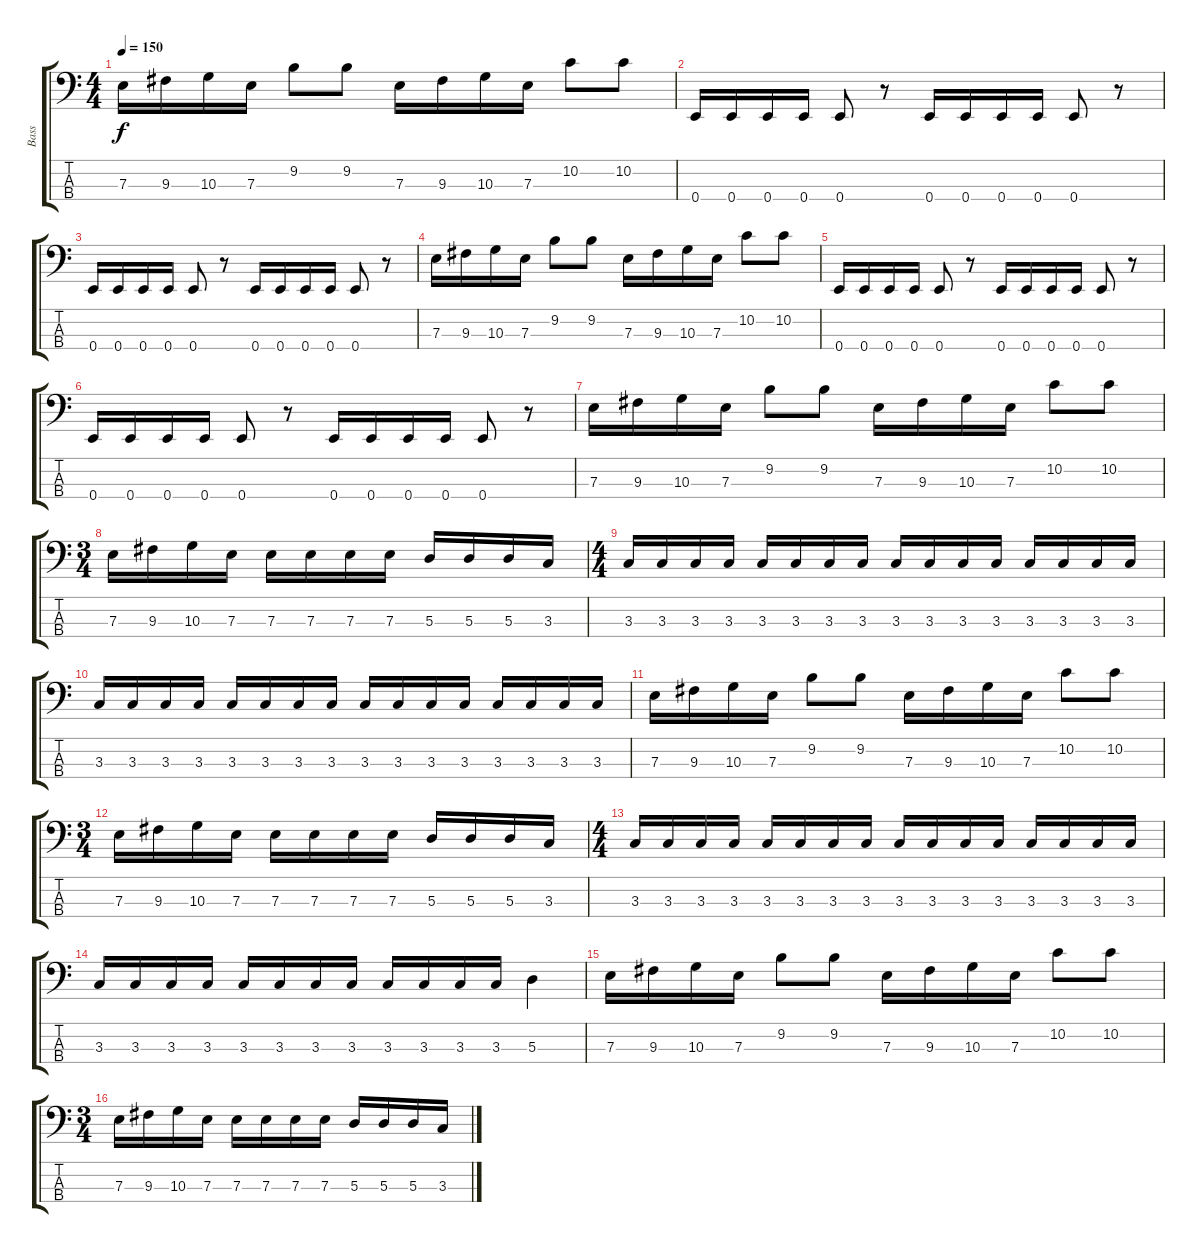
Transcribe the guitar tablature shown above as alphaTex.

\track ("Bass" "Bass") {instrument electricbasspick}
\staff {score tabs}
\tuning (G2 D2 A1 E1) {hide}
\ts (4 4)
\tempo 150
\clef f4
\ks c
7.3.16{dy f} 9.3.16 10.3.16 7.3.16 9.2.8 9.2.8 7.3.16 9.3.16 10.3.16 7.3.16 10.2.8 10.2.8 |
0.4.16 0.4.16 0.4.16 0.4.16 0.4.8 r.8 0.4.16 0.4.16 0.4.16 0.4.16 0.4.8 r.8 |
0.4.16 0.4.16 0.4.16 0.4.16 0.4.8 r.8 0.4.16 0.4.16 0.4.16 0.4.16 0.4.8 r.8 |
7.3.16 9.3.16 10.3.16 7.3.16 9.2.8 9.2.8 7.3.16 9.3.16 10.3.16 7.3.16 10.2.8 10.2.8 |
0.4.16 0.4.16 0.4.16 0.4.16 0.4.8 r.8 0.4.16 0.4.16 0.4.16 0.4.16 0.4.8 r.8 |
0.4.16 0.4.16 0.4.16 0.4.16 0.4.8 r.8 0.4.16 0.4.16 0.4.16 0.4.16 0.4.8 r.8 |
7.3.16 9.3.16 10.3.16 7.3.16 9.2.8 9.2.8 7.3.16 9.3.16 10.3.16 7.3.16 10.2.8 10.2.8 |
\ts (3 4)
7.3.16 9.3.16 10.3.16 7.3.16 7.3.16 7.3.16 7.3.16 7.3.16 5.3.16 5.3.16 5.3.16 3.3.16 |
\ts (4 4)
3.3.16 3.3.16 3.3.16 3.3.16 3.3.16 3.3.16 3.3.16 3.3.16 3.3.16 3.3.16 3.3.16 3.3.16 3.3.16 3.3.16 3.3.16 3.3.16 |
3.3.16 3.3.16 3.3.16 3.3.16 3.3.16 3.3.16 3.3.16 3.3.16 3.3.16 3.3.16 3.3.16 3.3.16 3.3.16 3.3.16 3.3.16 3.3.16 |
7.3.16 9.3.16 10.3.16 7.3.16 9.2.8 9.2.8 7.3.16 9.3.16 10.3.16 7.3.16 10.2.8 10.2.8 |
\ts (3 4)
7.3.16 9.3.16 10.3.16 7.3.16 7.3.16 7.3.16 7.3.16 7.3.16 5.3.16 5.3.16 5.3.16 3.3.16 |
\ts (4 4)
3.3.16 3.3.16 3.3.16 3.3.16 3.3.16 3.3.16 3.3.16 3.3.16 3.3.16 3.3.16 3.3.16 3.3.16 3.3.16 3.3.16 3.3.16 3.3.16 |
3.3.16 3.3.16 3.3.16 3.3.16 3.3.16 3.3.16 3.3.16 3.3.16 3.3.16 3.3.16 3.3.16 3.3.16 5.3.4 |
7.3.16 9.3.16 10.3.16 7.3.16 9.2.8 9.2.8 7.3.16 9.3.16 10.3.16 7.3.16 10.2.8 10.2.8 |
\ts (3 4)
7.3.16 9.3.16 10.3.16 7.3.16 7.3.16 7.3.16 7.3.16 7.3.16 5.3.16 5.3.16 5.3.16 3.3.16
